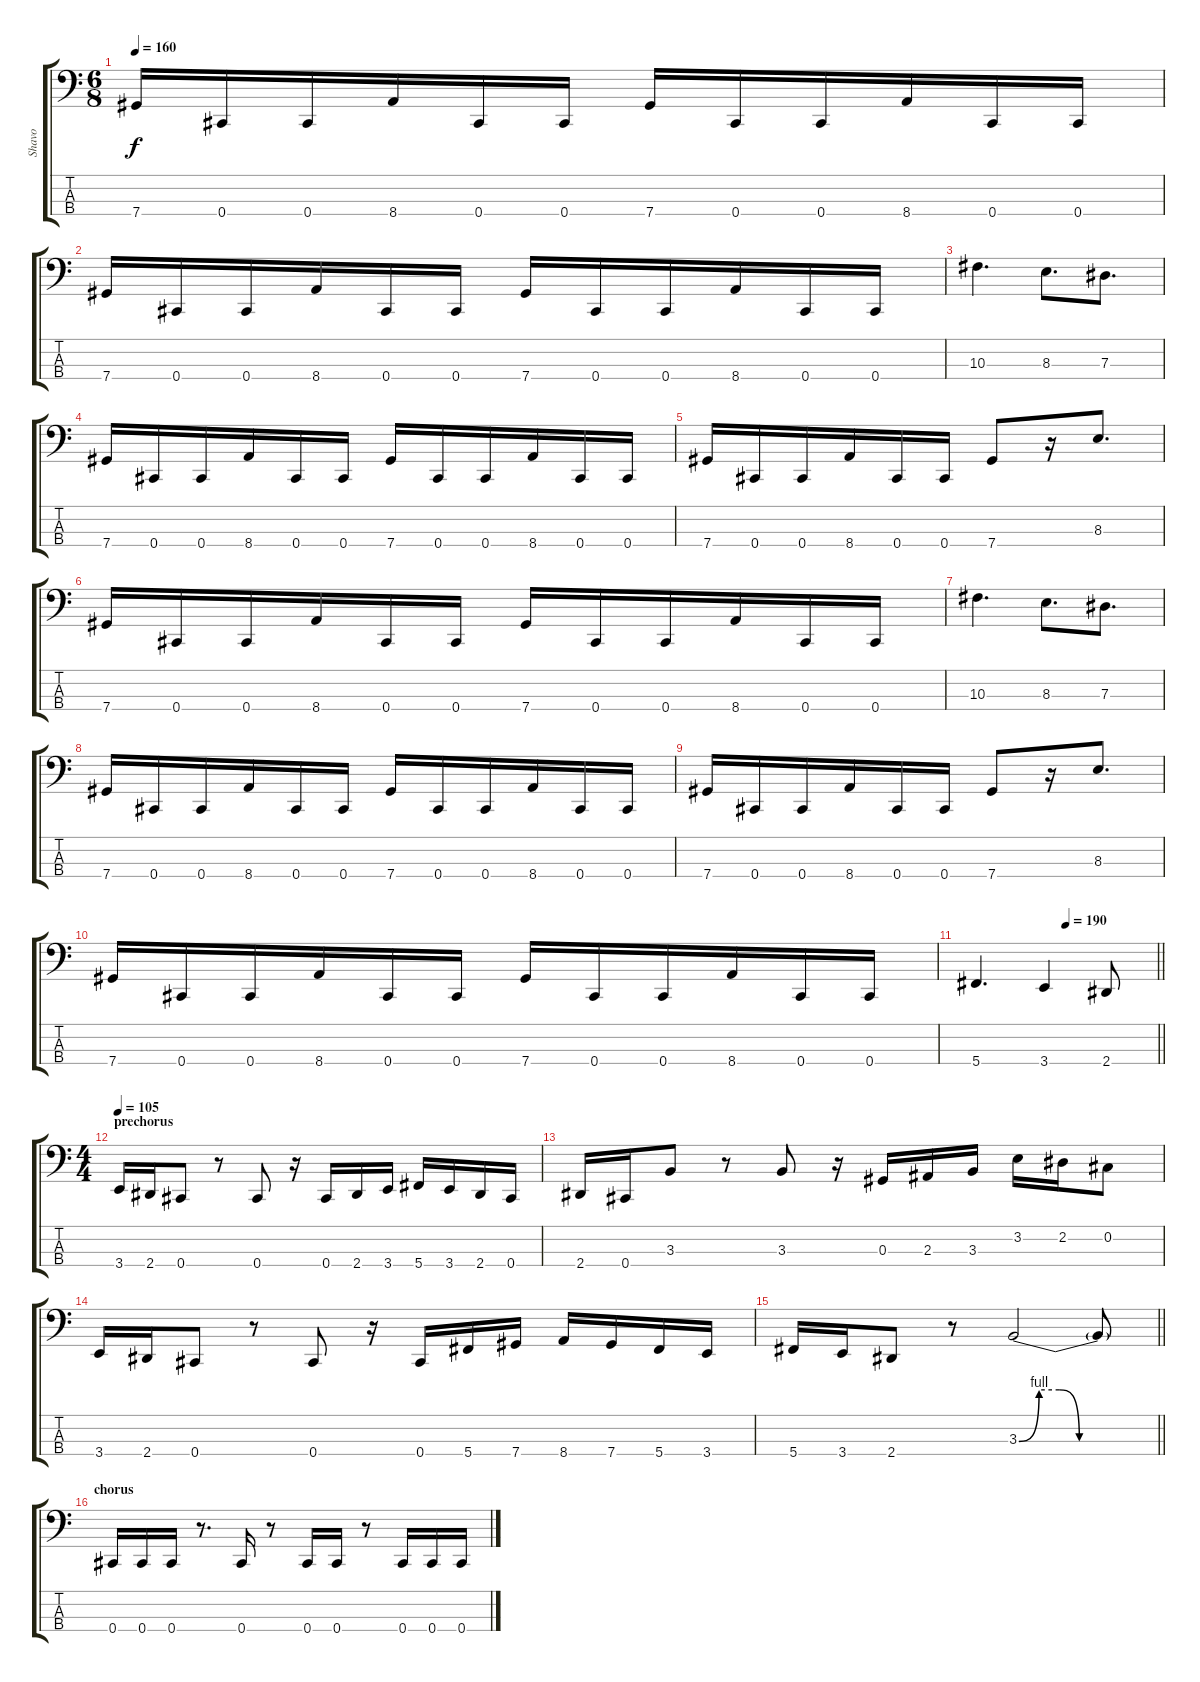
\track ("Shavo" "Shavo") {instrument electricbassfinger}
\staff {score tabs}
\tuning (Gb2 Db2 Ab1 Db1) {hide}
\ts (6 8)
\tempo 160
\clef f4
\ks c
7.4.16{dy f} 0.4.16 0.4.16 8.4.16 0.4.16 0.4.16 7.4.16 0.4.16 0.4.16 8.4.16 0.4.16 0.4.16 |
7.4.16 0.4.16 0.4.16 8.4.16 0.4.16 0.4.16 7.4.16 0.4.16 0.4.16 8.4.16 0.4.16 0.4.16 |
10.3.4{d} 8.3.8{d} 7.3.8{d} |
7.4.16 0.4.16 0.4.16 8.4.16 0.4.16 0.4.16 7.4.16 0.4.16 0.4.16 8.4.16 0.4.16 0.4.16 |
7.4.16 0.4.16 0.4.16 8.4.16 0.4.16 0.4.16 7.4.8 r.16 8.3.8{d} |
7.4.16 0.4.16 0.4.16 8.4.16 0.4.16 0.4.16 7.4.16 0.4.16 0.4.16 8.4.16 0.4.16 0.4.16 |
10.3.4{d} 8.3.8{d} 7.3.8{d} |
7.4.16 0.4.16 0.4.16 8.4.16 0.4.16 0.4.16 7.4.16 0.4.16 0.4.16 8.4.16 0.4.16 0.4.16 |
7.4.16 0.4.16 0.4.16 8.4.16 0.4.16 0.4.16 7.4.8 r.16 8.3.8{d} |
7.4.16 0.4.16 0.4.16 8.4.16 0.4.16 0.4.16 7.4.16 0.4.16 0.4.16 8.4.16 0.4.16 0.4.16 |
\tempo (190 0.5)
\barLineRight lightlight
5.4.4{d} 3.4.4 2.4.8 |
\ts (4 4)
\section ("" "prechorus")
\tempo 105
3.4.16 2.4.16 0.4.8 r.8 0.4.8 r.16 0.4.16 2.4.16 3.4.16 5.4.16 3.4.16 2.4.16 0.4.16 |
2.4.16 0.4.16 3.3.8 r.8 3.3.8 r.16 0.3.16 2.3.16 3.3.16 3.2.16 2.2.16 0.2.8 |
3.4.16 2.4.16 0.4.8 r.8 0.4.8 r.16 0.4.16 5.4.16 7.4.16 8.4.16 7.4.16 5.4.16 3.4.16 |
\barLineRight lightlight
5.4.16 3.4.16 2.4.8 r.8 3.3{be (custom 0 0 15 4 30 4 45 0 60 0)}.2 3.3{be (hold 0 0 60 0) t}.8 |
\section ("" "chorus")
0.4.16 0.4.16 0.4.16 r.8{d} 0.4.16 r.8 0.4.16 0.4.16 r.8 0.4.16 0.4.16 0.4.16
